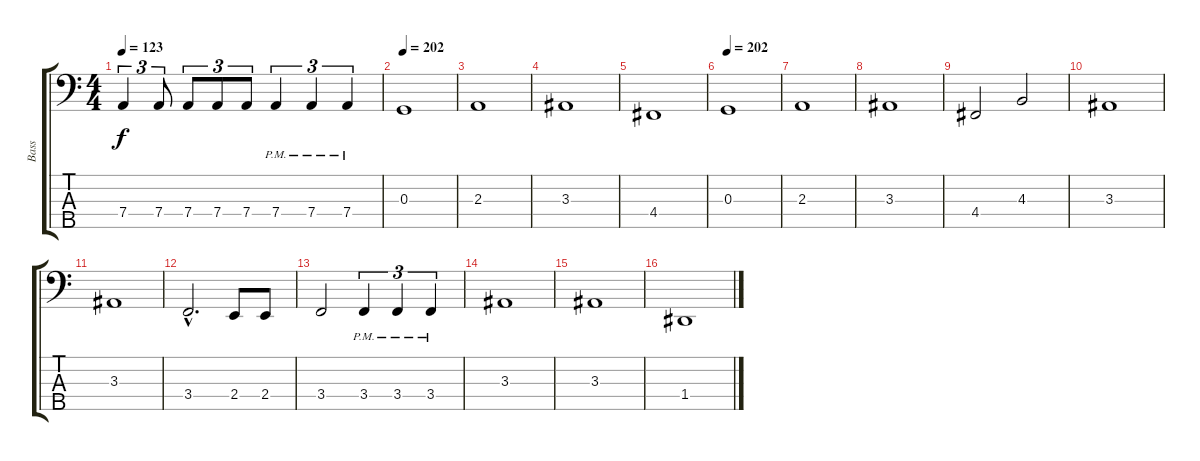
\track ("Bass" "Bass") {instrument slapbass2}
\staff {score tabs}
\tuning (F2 C2 G1 D1 A0) {hide}
\ts (4 4)
\tempo 123
\clef f4
\ks c
7.4.4{tu (3 2) dy f} 7.4.8{tu (3 2)} 7.4.8{tu (3 2)} 7.4.8{tu (3 2)} 7.4.8{tu (3 2)} 7.4{pm}.4{tu (3 2)} 7.4{pm}.4{tu (3 2)} 7.4{pm}.4{tu (3 2)} |
\tempo 202
0.3.1 |
2.3.1 |
3.3.1 |
4.4.1 |
\tempo 202
0.3.1 |
2.3.1 |
3.3.1 |
4.4.2 4.3.2 |
3.3.1 |
3.3.1 |
3.4{hac}.2{d} 2.4.8 2.4.8 |
3.4.2 3.4{pm}.4{tu (3 2)} 3.4{pm}.4{tu (3 2)} 3.4{pm}.4{tu (3 2)} |
3.3.1 |
3.3.1 |
1.4.1
